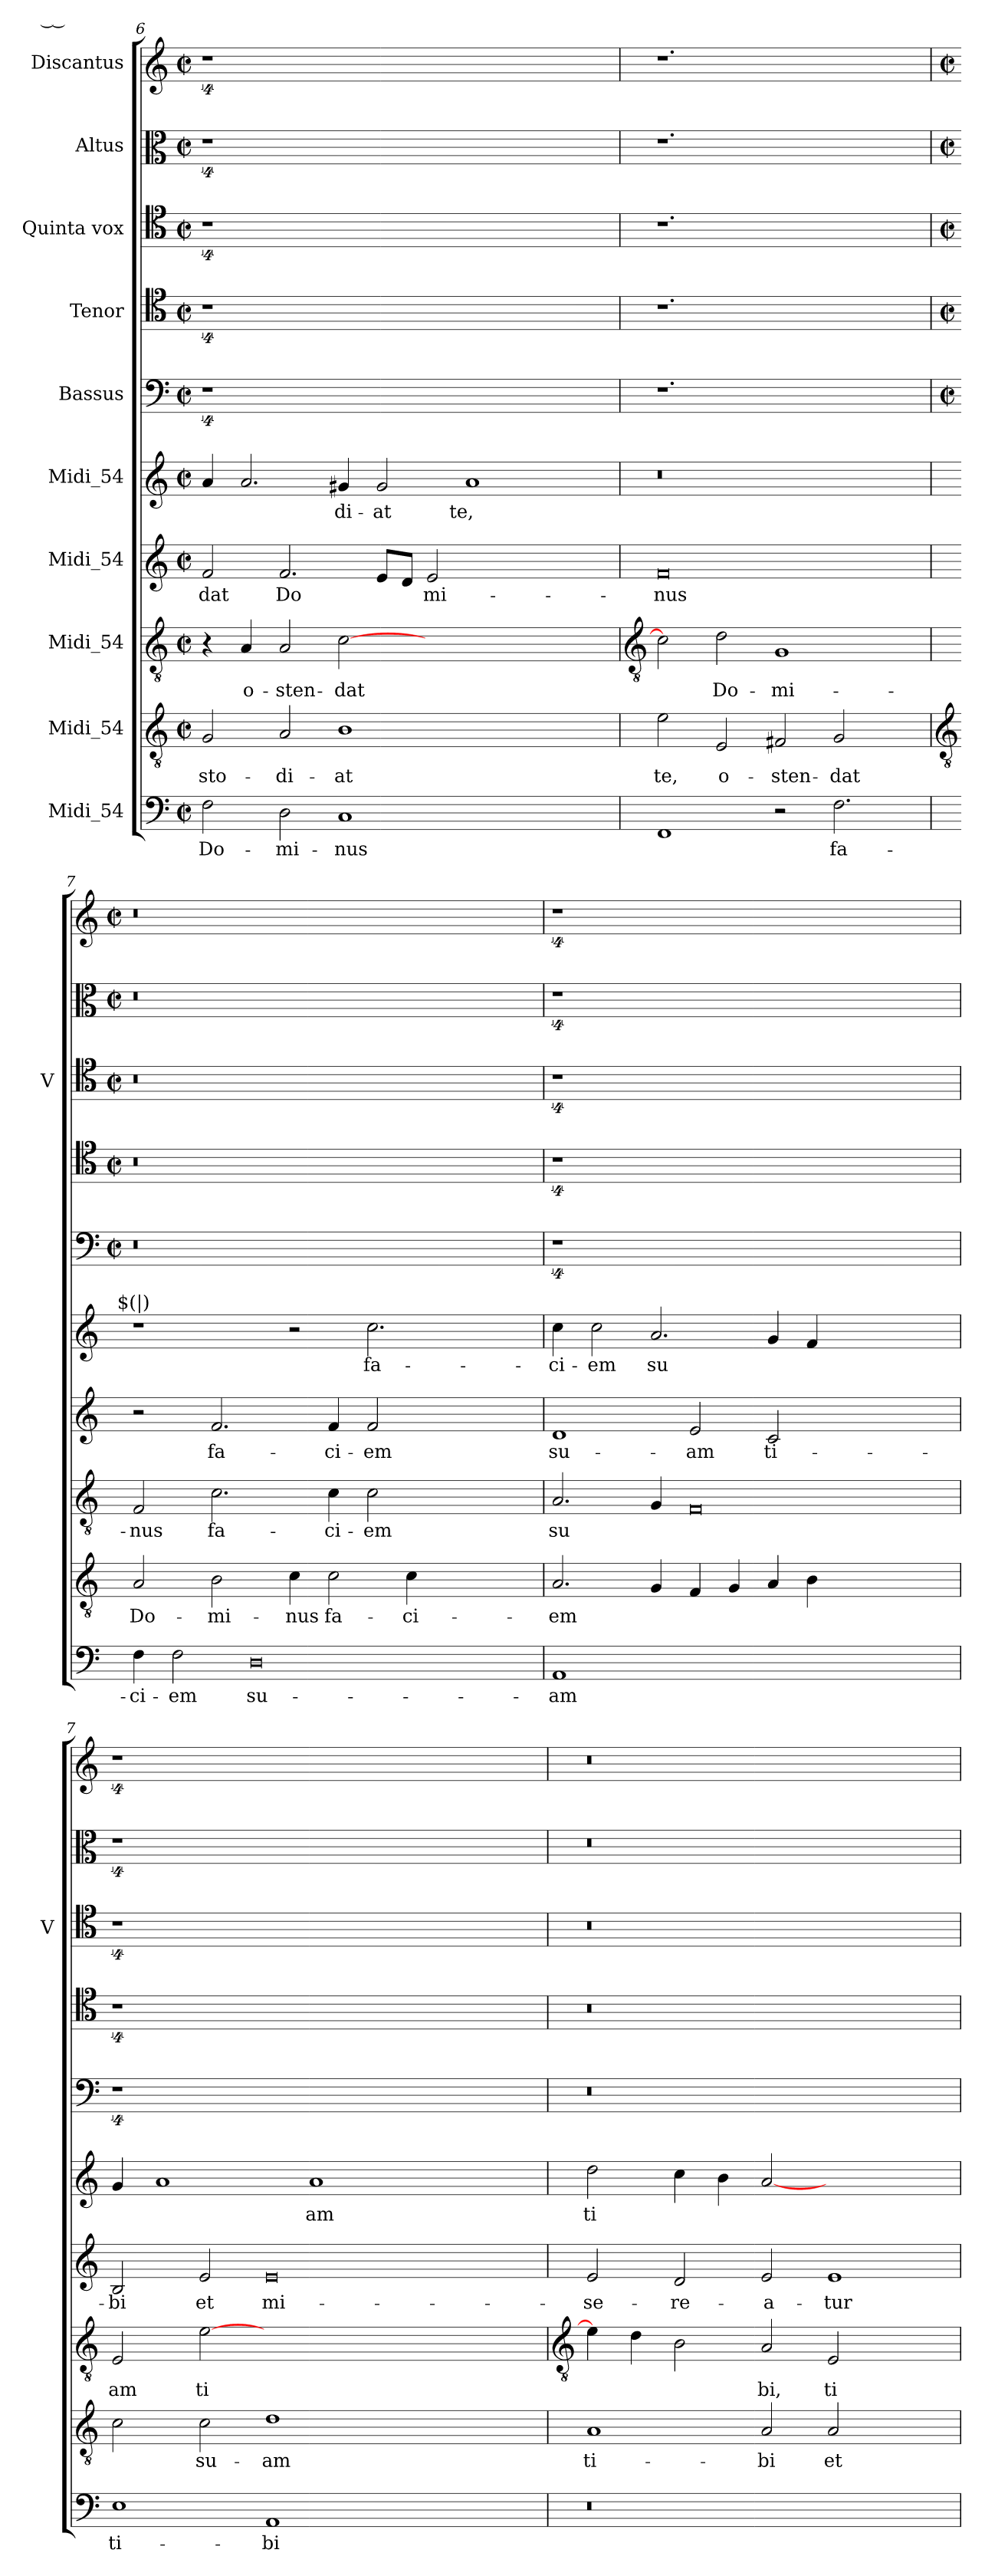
**kern	**text	**kern	**text	**kern	**text	**kern	**text	**kern	**text	**kern	**kern	**kern	**kern	**kern
*part10	*part10	*part9	*part9	*part8	*part8	*part7	*part7	*part6	*part6	*part5	*part4	*part3	*part2	*part1
*staff10	*staff10	*staff9	*staff9	*staff8	*staff8	*staff7	*staff7	*staff6	*staff6	*staff5	*staff4	*staff3	*staff2	*staff1
*I"Midi_54	*	*I"Midi_54	*	*I"Midi_54	*	*I"Midi_54	*	*I"Midi_54	*	*I"Bassus	*I"Tenor	*I"Quinta vox	*I"Altus	*I"Discantus
*	*	*	*	*	*	*	*	*	*	*	*	*I'V	*	*
!!LO:LB:g=z
*clefF4	*	*clefGv2	*	*clefGv2	*	*clefG2	*	*clefG2	*	*clefF4	*clefC4	*clefC4	*clefC3	*clefG2
*k[]	*	*k[]	*	*k[]	*	*k[]	*	*k[]	*	*k[]	*k[]	*k[]	*k[]	*k[]
*C:	*	*C:	*	*C:	*	*C:	*	*C:	*	*C:	*C:	*C:	*C:	*C:
*M4/2	*	*M4/2	*	*M4/2	*	*M4/2	*	*M4/2	*	*M4/2	*M4/2	*M4/2	*M4/2	*M4/2
*met(c|)	*	*met(c|)	*	*met(c|)	*	*met(c|)	*	*met(c|)	*	*met(c|)	*met(c|)	*met(c|)	*met(c|)	*met(c|)
=6	=6	=6	=6	=6	=6	=6	=6	=6	=6	=6	=6	=6	=6	=6
!	!LO:LY:b	!	!LO:LY:b	!	!	!	!LO:LY:b	!	!	!	!	!	!	!
2F	Do-	2G	-sto-	4r	.	2f	dat	4a	.	4%9r	4%9r	4%9r	4%9r	4%9r
!	!	!	!	!	!LO:LY:b	!	!	!	!	!	!	!	!	!
.	.	.	.	4A	o-	.	.	2.a	.	.	.	.	.	.
!	!LO:LY:b	!	!LO:LY:b	!	!LO:LY:b	!	!LO:LY:b	!	!	!	!	!	!	!
2D	-mi-	2A	-di-	2A	-sten-	2.f	Do-	.	.	.	.	.	.	.
!	!LO:LY:b	!	!LO:LY:b	!	!LO:LY:b	!	!	!	!LO:LY:b	!	!	!	!	!
1C	-nus	1B	-at	[2c	-dat	.	.	4g#	di-	.	.	.	.	.
!	!	!	!	!	!	!	!	!	!LO:LY:b	!	!	!	!	!
.	.	.	.	.	.	8eL	.	2g#	-at	.	.	.	.	.
!	!	!	!	!	!	!	!LO:LY:b	!	!	!	!	!	!	!
.	.	.	.	.	.	8dJ	--	.	.	.	.	.	.	.
!	!	!	!	!	!	!	!LO:LY:b	!	!	!	!	!	!	!
.	.	.	.	1ryy	.	2e	mi-	.	.	.	.	.	.	.
!	!	!	!	!	!	!	!	!	!LO:LY:b	!	!	!	!	!
.	.	.	.	.	.	.	.	1a	te,	.	.	.	.	.
2.ryy	.	2.ryy	.	.	.	2.ryy	.	.	.	.	.	.	.	.
.	.	.	.	.	.	.	.	.	.	2ryy	2ryy	2ryy	2ryy	2ryy
.	.	.	.	4ryy	.	.	.	.	.	.	.	.	.	.
!!LO:LB:g=z
=6	=6	=6	=6	=6	=6	=6	=6	=6	=6	=6	=6	=6	=6	=6
*	*	*	*	*clefGv2	*	*	*	*	*	*	*	*	*	*
!	!	!	!LO:LY:b	!	!LO:LY:b	!	!LO:LY:b	!	!	!	!	!	!	!
1FF	.	2e	te,	2c]	___	0f	-nus	0r	.	1.r	1.r	1.r	1.r	1.r
!	!	!	!LO:LY:b	!	!LO:LY:b	!	!	!	!	!	!	!	!	!
.	.	2E	o-	2d	Do-	.	.	.	.	.	.	.	.	.
!	!	!	!LO:LY:b	!	!LO:LY:b	!	!	!	!	!	!	!	!	!
2r	.	2F#X	-sten-	1G	-mi-	.	.	.	.	.	.	.	.	.
!	!LO:LY:b	!	!LO:LY:b	!	!	!	!	!	!	!	!	!	!	!
2.F	fa-	2G	-dat	.	.	.	.	.	.	2.ryy	2.ryy	2.ryy	2.ryy	2.ryy
.	.	4ryy	.	4ryy	.	4ryy	.	4ryy	.	.	.	.	.	.
!!LO:LB:g=z
=7	=7	=7	=7	=7	=7	=7	=7	=7	=7	=7	=7	=7	=7	=7
*	*	*clefGv2	*	*	*	*	*	*	*	*	*	*	*	*
*	*	*	*	*	*	*	*	*	*	*M4/2	*M4/2	*M4/2	*M4/2	*M4/2
*	*	*	*	*	*	*	*	*	*	*met(c|)	*met(c|)	*met(c|)	*met(c|)	*met(c|)
!	!	!	!	!	!	!	!	!LO:TX:a:cj:t=$(|)	!	!	!	!	!	!
!	!LO:LY:b	!	!LO:LY:b	!	!LO:LY:b	!	!	!	!	!	!	!	!	!
4F	-ci-	2A	Do-	2F	-nus	2r	.	1r	.	0r	0r	0r	0r	0r
!	!LO:LY:b	!	!	!	!	!	!	!	!	!	!	!	!	!
2F	-em	.	.	.	.	.	.	.	.	.	.	.	.	.
!	!	!	!LO:LY:b	!	!LO:LY:b	!	!LO:LY:b	!	!	!	!	!	!	!
.	.	2B	-mi-	2.c	fa-	2.f	fa-	.	.	.	.	.	.	.
!	!LO:LY:b	!	!	!	!	!	!	!	!	!	!	!	!	!
0D	su-	.	.	.	.	.	.	.	.	.	.	.	.	.
!	!	!	!LO:LY:b	!	!	!	!	!	!	!	!	!	!	!
.	.	4c	-nus	.	.	.	.	2r	.	.	.	.	.	.
!	!	!	!LO:LY:b	!	!LO:LY:b	!	!LO:LY:b	!	!	!	!	!	!	!
.	.	2c	fa-	4c	-ci-	4f	-ci-	.	.	.	.	.	.	.
!	!	!	!	!	!LO:LY:b	!	!LO:LY:b	!	!LO:LY:b	!	!	!	!	!
.	.	.	.	2c	-em	2f	-em	2.cc	fa-	.	.	.	.	.
!	!	!	!LO:LY:b	!	!	!	!	!	!	!	!	!	!	!
.	.	4c	-ci-	.	.	.	.	.	.	.	.	.	.	.
.	.	2.ryy	.	2.ryy	.	2.ryy	.	.	.	2.ryy	2.ryy	2.ryy	2.ryy	2.ryy
.	.	.	.	.	.	.	.	2ryy	.	.	.	.	.	.
=7	=7	=7	=7	=7	=7	=7	=7	=7	=7	=7	=7	=7	=7	=7
!	!LO:LY:b	!	!LO:LY:b	!	!LO:LY:b	!	!LO:LY:b	!	!LO:LY:b	!	!	!	!	!
1AA	-am	2.A	-em	2.A	su-	1d	su-	4cc	-ci-	4%9r	4%9r	4%9r	4%9r	4%9r
!	!	!	!	!	!	!	!	!	!LO:LY:b	!	!	!	!	!
.	.	.	.	.	.	.	.	2cc	-em	.	.	.	.	.
!	!	!	!	!	!	!	!	!	!LO:LY:b	!	!	!	!	!
.	.	4G	.	4G	.	.	.	2.a	su-	.	.	.	.	.
!	!	!	!	!	!LO:LY:b	!	!LO:LY:b	!	!	!	!	!	!	!
0ryy	.	4F	.	0F	---	2e	-am	.	.	.	.	.	.	.
.	.	4G	.	.	.	.	.	.	.	.	.	.	.	.
!	!	!	!	!	!	!	!LO:LY:b	!	!	!	!	!	!	!
.	.	4A	.	.	.	2c	ti-	4g	.	.	.	.	.	.
!	!	!	!	!	!	!	!	!	!LO:LY:b	!	!	!	!	!
.	.	4B	.	.	.	.	.	4f	--	.	.	.	.	.
.	.	1ryy	.	.	.	1ryy	.	1ryy	.	.	.	.	.	.
.	.	.	.	.	.	.	.	.	.	2.ryy	2.ryy	2.ryy	2.ryy	2.ryy
!!LO:LB:g=z
=7	=7	=7	=7	=7	=7	=7	=7	=7	=7	=7	=7	=7	=7	=7
!	!LO:LY:b	!	!	!	!LO:LY:b	!	!LO:LY:b	!	!	!	!	!	!	!
1E	ti-	2c	.	2E	-am	2B	-bi	4g	.	4%11r	4%11r	4%11r	4%11r	4%11r
.	.	.	.	.	.	.	.	1a	.	.	.	.	.	.
!	!	!	!LO:LY:b	!	!LO:LY:b	!	!LO:LY:b	!	!	!	!	!	!	!
.	.	2c	su-	[2e	ti-	2e	et	.	.	.	.	.	.	.
!	!LO:LY:b	!	!LO:LY:b	!	!	!	!LO:LY:b	!	!	!	!	!	!	!
1AA	-bi	1d	-am	0ryy	.	0e	mi-	.	.	.	.	.	.	.
!	!	!	!	!	!	!	!	!	!LO:LY:b	!	!	!	!	!
.	.	.	.	.	.	.	.	1a	am	.	.	.	.	.
1ryy	.	1ryy	.	.	.	.	.	.	.	.	.	.	.	.
.	.	.	.	.	.	.	.	2.ryy	.	.	.	.	.	.
.	.	.	.	.	.	.	.	.	.	4ryy	4ryy	4ryy	4ryy	4ryy
!!LO:LB:g=z
=7	=7	=7	=7	=7	=7	=7	=7	=7	=7	=7	=7	=7	=7	=7
*	*	*	*	*clefGv2	*	*	*	*	*	*	*	*	*	*
!	!	!	!LO:LY:b	!	!LO:LY:b	!	!LO:LY:b	!	!LO:LY:b	!	!	!	!	!
0r	.	1A	ti-	4e]	--	2e	-se-	2dd	ti	0r	0r	0r	0r	0r
.	.	.	.	4d	.	.	.	.	.	.	.	.	.	.
!	!	!	!	!	!LO:LY:b	!	!LO:LY:b	!	!	!	!	!	!	!
.	.	.	.	2B	-	2d	-re-	4cc	.	.	.	.	.	.
.	.	.	.	.	.	.	.	4b	.	.	.	.	.	.
!	!	!	!LO:LY:b	!	!LO:LY:b	!	!LO:LY:b	!	!	!	!	!	!	!
.	.	2A	-bi	2A	bi,	2e	-a-	[2a	.	.	.	.	.	.
!	!	!	!LO:LY:b	!	!LO:LY:b	!	!LO:LY:b	!	!	!	!	!	!	!
.	.	2A	et	2E	ti-	1e	-tur	1ryy	.	.	.	.	.	.
2ryy	.	2ryy	.	2ryy	.	.	.	.	.	2ryy	2ryy	2ryy	2ryy	2ryy
=	=	=	=	=	=	=	=	=	=	=	=	=	=	=
*-	*-	*-	*-	*-	*-	*-	*-	*-	*-	*-	*-	*-	*-	*-
